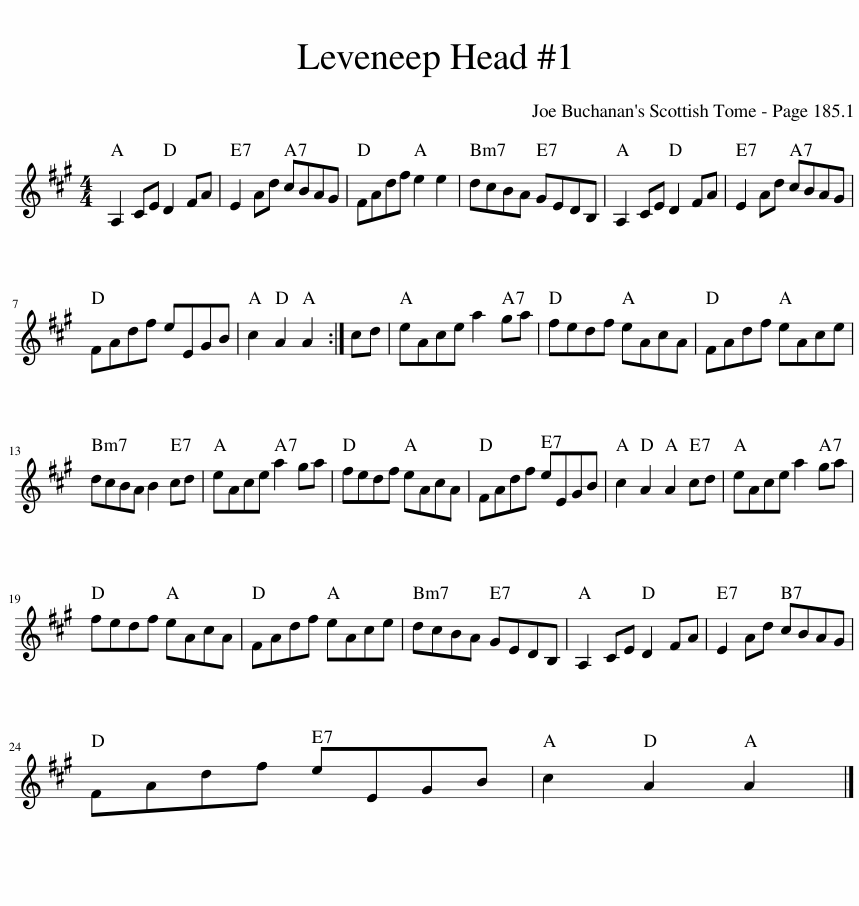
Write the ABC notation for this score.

X:1
L:1/8
M:4/4
I:linebreak $
K:A
V:1 treble
V:1
 A,2 CE D2 FA | E2 Ad cBAG | FAdf e2 e2 | dcBA GEDB, | A,2 CE D2 FA | %5
 E2 Ad cBAG |$ FAdf eEGB | c2 A2 A2 :| cd | eAce a2 ga | %10
 fedf eAcA | FAdf eAce |$ dcBA B2 cd | eAce a2 ga | fedf eAcA | %15
 FAdf eEGB | c2 A2 A2 cd | eAce a2 ga |$ fedf eAcA | FAdf eAce | %20
 dcBA GEDB, | A,2 CE D2 FA | E2 Ad cBAG |$ FAdf eEGB | c2 A2 A2 |] %25
